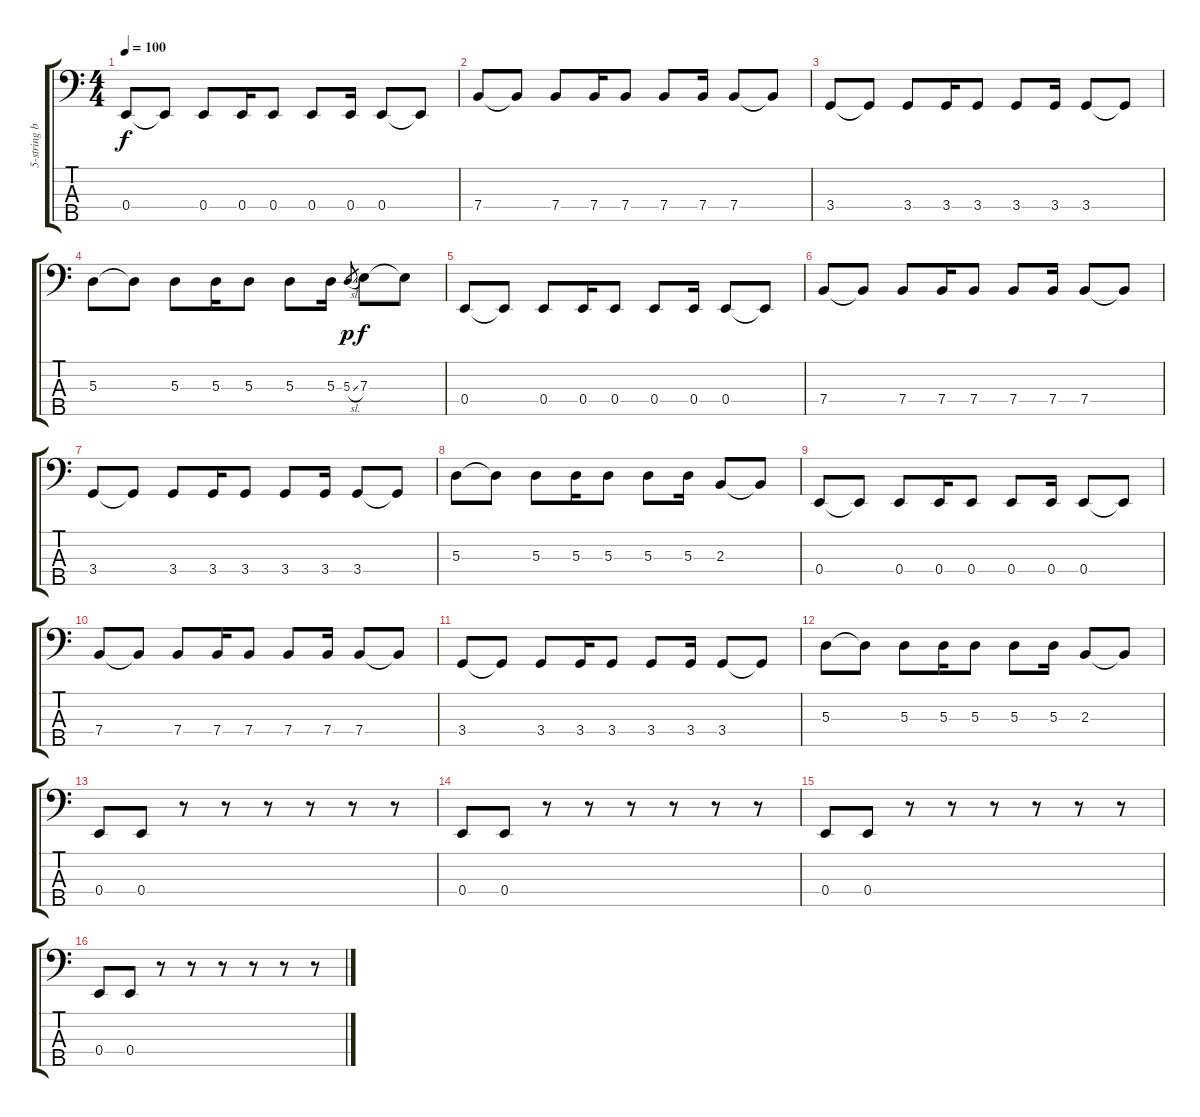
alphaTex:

\track ("5-string bass (Phoenix)" "5-string b") {instrument electricbassfinger}
\staff {score tabs}
\tuning (G2 D2 A1 E1 A0) {hide}
\ts (4 4)
\tempo 100
\clef f4
\ks c
0.4.8{dy f} 0.4{t}.8 0.4.8 0.4.16 0.4.8 0.4.8 0.4.16 0.4.8 0.4{t}.8 |
7.4.8 7.4{t}.8 7.4.8 7.4.16 7.4.8 7.4.8 7.4.16 7.4.8 7.4{t}.8 |
3.4.8 3.4{t}.8 3.4.8 3.4.16 3.4.8 3.4.8 3.4.16 3.4.8 3.4{t}.8 |
5.3.8 5.3{t}.8 5.3.8 5.3.16 5.3.8 5.3.8 5.3.16 5.3{sl}.8{gr dy p} 7.3.8{dy f} 7.3{t}.8 |
0.4.8 0.4{t}.8 0.4.8 0.4.16 0.4.8 0.4.8 0.4.16 0.4.8 0.4{t}.8 |
7.4.8 7.4{t}.8 7.4.8 7.4.16 7.4.8 7.4.8 7.4.16 7.4.8 7.4{t}.8 |
3.4.8 3.4{t}.8 3.4.8 3.4.16 3.4.8 3.4.8 3.4.16 3.4.8 3.4{t}.8 |
5.3.8 5.3{t}.8 5.3.8 5.3.16 5.3.8 5.3.8 5.3.16 2.3.8 2.3{t}.8 |
0.4.8 0.4{t}.8 0.4.8 0.4.16 0.4.8 0.4.8 0.4.16 0.4.8 0.4{t}.8 |
7.4.8 7.4{t}.8 7.4.8 7.4.16 7.4.8 7.4.8 7.4.16 7.4.8 7.4{t}.8 |
3.4.8 3.4{t}.8 3.4.8 3.4.16 3.4.8 3.4.8 3.4.16 3.4.8 3.4{t}.8 |
5.3.8 5.3{t}.8 5.3.8 5.3.16 5.3.8 5.3.8 5.3.16 2.3.8 2.3{t}.8 |
0.4.8{volume 8} 0.4.8 r.8 r.8 r.8 r.8 r.8 r.8 |
0.4.8 0.4.8 r.8 r.8 r.8 r.8 r.8 r.8 |
0.4.8{volume 0} 0.4.8 r.8 r.8 r.8 r.8 r.8 r.8 |
0.4.8 0.4.8 r.8 r.8 r.8 r.8 r.8 r.8
